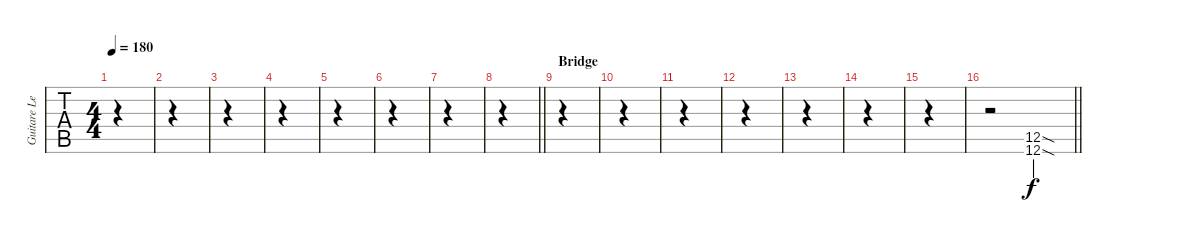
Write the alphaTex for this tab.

\track ("Guitare Lead 2" "Guitare Le") {instrument distortionguitar}
\staff {tabs}
\tuning (D4 A3 F3 C3 G2 C2) {hide}
\ts (4 4)
\tempo 180
\clef g2
\ks c
|
|
|
|
|
|
|
\barLineRight lightlight
|
\section ("" "Bridge")
|
|
|
|
|
|
|
\barLineRight lightlight
r.2 (12.5{sod} 12.6{sod}).2
